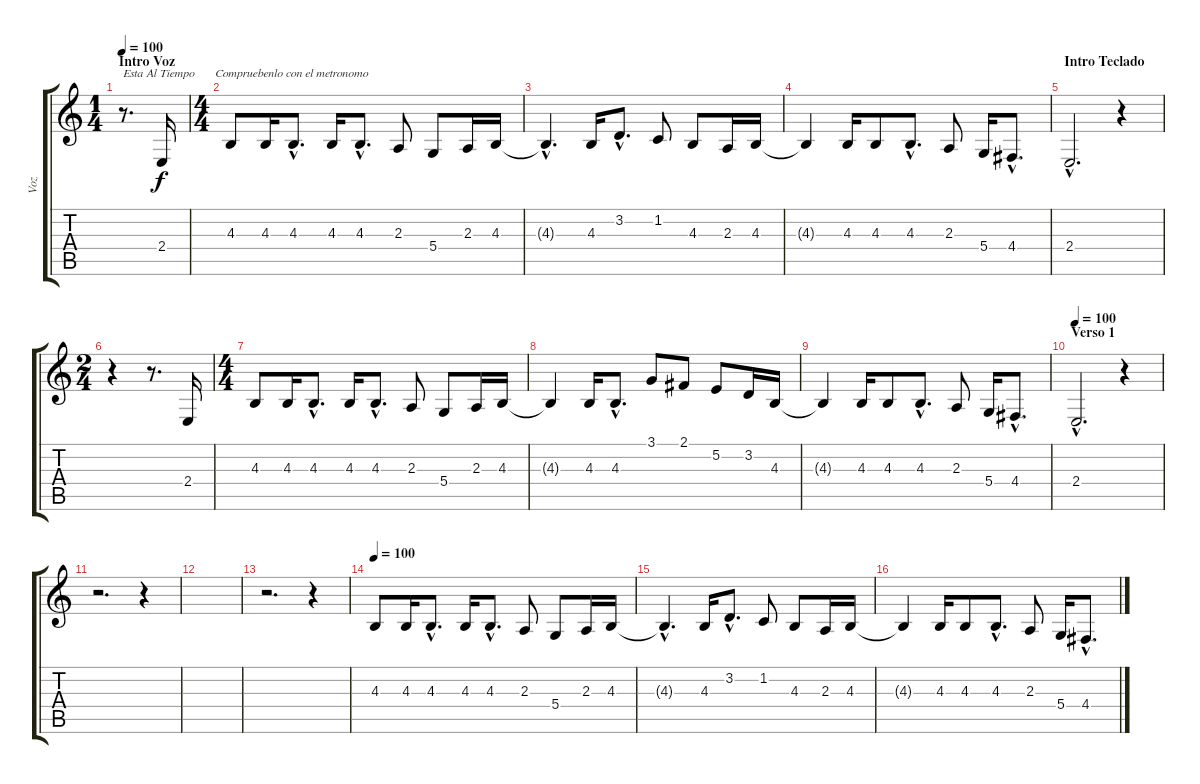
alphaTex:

\track ("Voz" "Voz") {instrument lead8bassandlead}
\staff {score tabs}
\tuning (E4 B3 G3 D3 A2 E2) {hide}
\ts (1 4)
\section ("" "Intro Voz")
\tempo 100
\tempo 70
\tempo 100
\clef g2
\ks c
r.8{d txt "Esta Al Tiempo       Compruebenlo con el metronomo" dy f instrument lead8bassandlead} 2.4.16 |
\ts (4 4)
4.3.8 4.3.16 4.3{hac}.8{d} 4.3.16 4.3{hac}.8{d} 2.3.8 5.4.8 2.3.16 4.3.16 |
4.3{hac t}.4{d} 4.3.16 3.2{hac}.8{d} 1.2.8 4.3.8 2.3.16 4.3.16 |
4.3{t}.4 4.3.16 4.3.8 4.3{hac}.8{d} 2.3.8 5.4.16 4.4{hac}.8{d} |
\section ("" "Intro Teclado")
2.4{hac}.2{d} r.4 |
\ts (2 4)
r.4 r.8{d} 2.4.16 |
\ts (4 4)
4.3.8 4.3.16 4.3{hac}.8{d} 4.3.16 4.3{hac}.8{d} 2.3.8 5.4.8 2.3.16 4.3.16 |
4.3{t}.4 4.3.16 4.3{hac}.8{d} 3.1.8 2.1.8 5.2.8 3.2.16 4.3.16 |
4.3{t}.4 4.3.16 4.3.8 4.3{hac}.8{d} 2.3.8 5.4.16 4.4{hac}.8{d} |
\section ("" "Verso 1")
\tempo 100
2.4{hac}.2{d} r.4 |
r.2{d} r.4 |
|
r.2{d} r.4 |
\tempo 100
4.3.8 4.3.16 4.3{hac}.8{d} 4.3.16 4.3{hac}.8{d} 2.3.8 5.4.8 2.3.16 4.3.16 |
4.3{hac t}.4{d} 4.3.16 3.2{hac}.8{d} 1.2.8 4.3.8 2.3.16 4.3.16 |
4.3{t}.4 4.3.16 4.3.8 4.3{hac}.8{d} 2.3.8 5.4.16 4.4{hac}.8{d}
